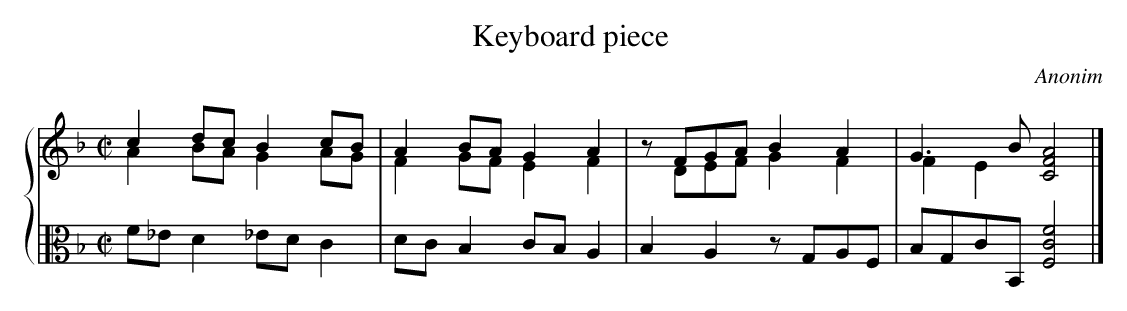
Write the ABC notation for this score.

X:1
T: Keyboard piece
C: Anonim
L: 1/8
M: C|
%%staves {1 2}
V: 1
V: 2 clef=alto
K: F
[V:1] c2dcB2cB & A2BAG2AG |
[V:2] F_ED2_EDC2 |
[V:1] A2BAG2A2 & F2GFE2F2 |
[V:2] DCB,2CB,A,2 |
[V:1] z FGAB2A2 & xDEFG2F2 |
[V:2] B,2A,2z G,A,F, |
[V:1] G2>B2[C4F4A4] & F2E2x4 |]
[V:2] B,G,CB,,[F,4C4F4] |]
